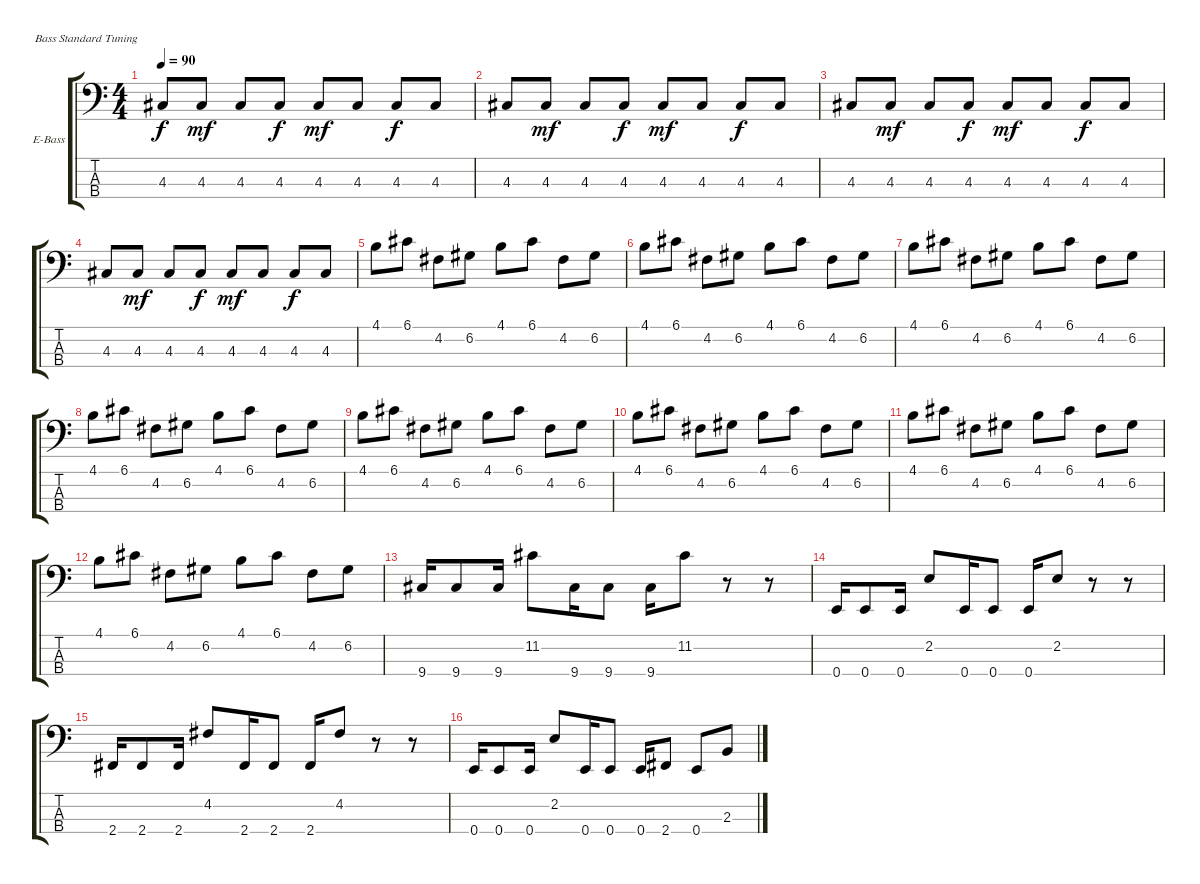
\bracketExtendMode groupsimilarinstruments
\firstSystemTrackNameOrientation horizontal
\otherSystemsTrackNameOrientation horizontal
\track ("Track 2" "E-Bass") {instrument electricbassfinger}
\staff {score tabs}
\tuning (G2 D2 A1 E1)
\ts (4 4)
\tempo 90
\clef f4
\ks c
4.3.8{dy f} 4.3.8{dy mf} 4.3.8 4.3.8{dy f} 4.3.8{dy mf} 4.3.8 4.3.8{dy f} 4.3.8 |
4.3.8 4.3.8{dy mf} 4.3.8 4.3.8{dy f} 4.3.8{dy mf} 4.3.8 4.3.8{dy f} 4.3.8 |
4.3.8 4.3.8{dy mf} 4.3.8 4.3.8{dy f} 4.3.8{dy mf} 4.3.8 4.3.8{dy f} 4.3.8 |
4.3.8 4.3.8{dy mf} 4.3.8 4.3.8{dy f} 4.3.8{dy mf} 4.3.8 4.3.8{dy f} 4.3.8 |
4.1.8 6.1.8 4.2.8 6.2.8 4.1.8 6.1.8 4.2.8 6.2.8 |
4.1.8 6.1.8 4.2.8 6.2.8 4.1.8 6.1.8 4.2.8 6.2.8 |
4.1.8 6.1.8 4.2.8 6.2.8 4.1.8 6.1.8 4.2.8 6.2.8 |
4.1.8 6.1.8 4.2.8 6.2.8 4.1.8 6.1.8 4.2.8 6.2.8 |
4.1.8 6.1.8 4.2.8 6.2.8 4.1.8 6.1.8 4.2.8 6.2.8 |
4.1.8 6.1.8 4.2.8 6.2.8 4.1.8 6.1.8 4.2.8 6.2.8 |
4.1.8 6.1.8 4.2.8 6.2.8 4.1.8 6.1.8 4.2.8 6.2.8 |
4.1.8 6.1.8 4.2.8 6.2.8 4.1.8 6.1.8 4.2.8 6.2.8 |
9.4.16 9.4.8 9.4.16 11.2.8 9.4.16 9.4.8 9.4.16 11.2.8 r.8 r.8 |
0.4.16 0.4.8 0.4.16 2.2.8 0.4.16 0.4.8 0.4.16 2.2.8 r.8 r.8 |
2.4.16 2.4.8 2.4.16 4.2.8 2.4.16 2.4.8 2.4.16 4.2.8 r.8 r.8 |
0.4.16 0.4.8 0.4.16 2.2.8 0.4.16 0.4.8 0.4.16 2.4.8 0.4.8 2.3.8
